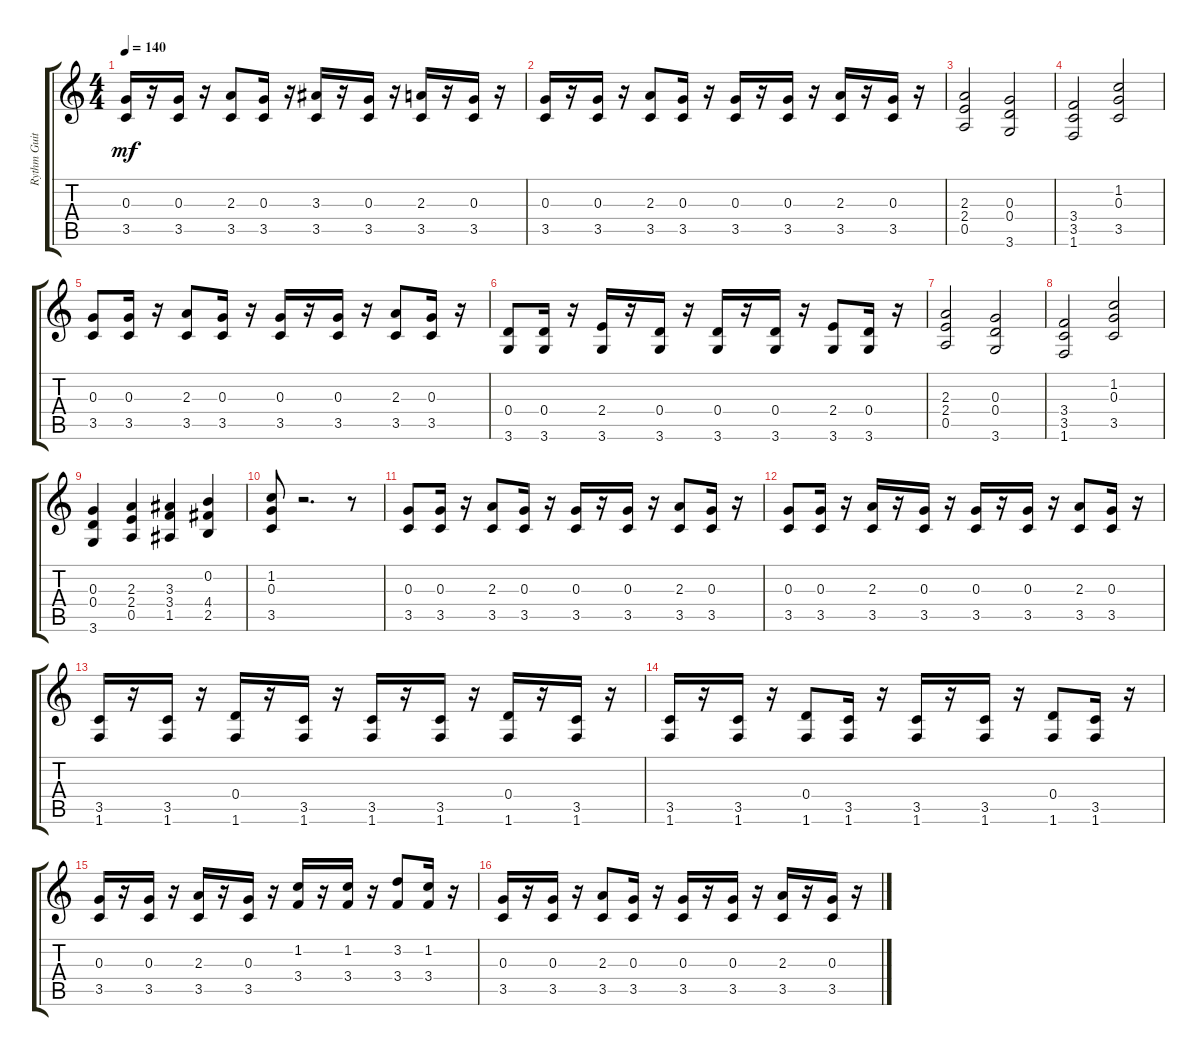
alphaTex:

\track ("Rythm Guitar" "Rythm Guit") {instrument electricguitarmuted}
\staff {score tabs}
\tuning (E4 B3 G3 D3 A2 E2) {hide}
\ts (4 4)
\tempo 140
\clef g2
\ks c
(0.3 3.5).16{dy mf} r.16 (0.3 3.5).16 r.16 (2.3 3.5).8 (0.3 3.5).16 r.16 (3.3 3.5).16 r.16 (0.3 3.5).16 r.16 (2.3 3.5).16 r.16 (0.3 3.5).16 r.16 |
(0.3 3.5).16 r.16 (0.3 3.5).16 r.16 (2.3 3.5).8 (0.3 3.5).16 r.16 (0.3 3.5).16 r.16 (0.3 3.5).16 r.16 (2.3 3.5).16 r.16 (0.3 3.5).16 r.16 |
(2.3 2.4 0.5).2 (0.3 0.4 3.6).2 |
(3.4 3.5 1.6).2 (1.2 0.3 3.5).2 |
(0.3 3.5).8 (0.3 3.5).16 r.16 (2.3 3.5).8 (0.3 3.5).16 r.16 (0.3 3.5).16 r.16 (0.3 3.5).16 r.16 (2.3 3.5).8 (0.3 3.5).16 r.16 |
(0.4 3.6).8 (0.4 3.6).16 r.16 (2.4 3.6).16 r.16 (0.4 3.6).16 r.16 (0.4 3.6).16 r.16 (0.4 3.6).16 r.16 (2.4 3.6).8 (0.4 3.6).16 r.16 |
(2.3 2.4 0.5).2 (0.3 0.4 3.6).2 |
(3.4 3.5 1.6).2 (1.2 0.3 3.5).2 |
(0.3 0.4 3.6).4 (2.3 2.4 0.5).4 (3.3 3.4 1.5).4 (0.2 4.4 2.5).4 |
(1.2 0.3 3.5).8 r.2{d} r.8 |
(0.3 3.5).8 (0.3 3.5).16 r.16 (2.3 3.5).8 (0.3 3.5).16 r.16 (0.3 3.5).16 r.16 (0.3 3.5).16 r.16 (2.3 3.5).8 (0.3 3.5).16 r.16 |
(0.3 3.5).8 (0.3 3.5).16 r.16 (2.3 3.5).16 r.16 (0.3 3.5).16 r.16 (0.3 3.5).16 r.16 (0.3 3.5).16 r.16 (2.3 3.5).8 (0.3 3.5).16 r.16 |
(3.5 1.6).16 r.16 (3.5 1.6).16 r.16 (0.4 1.6).16 r.16 (3.5 1.6).16 r.16 (3.5 1.6).16 r.16 (3.5 1.6).16 r.16 (0.4 1.6).16 r.16 (3.5 1.6).16 r.16 |
(3.5 1.6).16 r.16 (3.5 1.6).16 r.16 (0.4 1.6).8 (3.5 1.6).16 r.16 (3.5 1.6).16 r.16 (3.5 1.6).16 r.16 (0.4 1.6).8 (3.5 1.6).16 r.16 |
(0.3 3.5).16 r.16 (0.3 3.5).16 r.16 (2.3 3.5).16 r.16 (0.3 3.5).16 r.16 (1.2 3.4).16 r.16 (1.2 3.4).16 r.16 (3.2 3.4).8 (1.2 3.4).16 r.16 |
(0.3 3.5).16 r.16 (0.3 3.5).16 r.16 (2.3 3.5).8 (0.3 3.5).16 r.16 (0.3 3.5).16 r.16 (0.3 3.5).16 r.16 (2.3 3.5).16 r.16 (0.3 3.5).16 r.16
